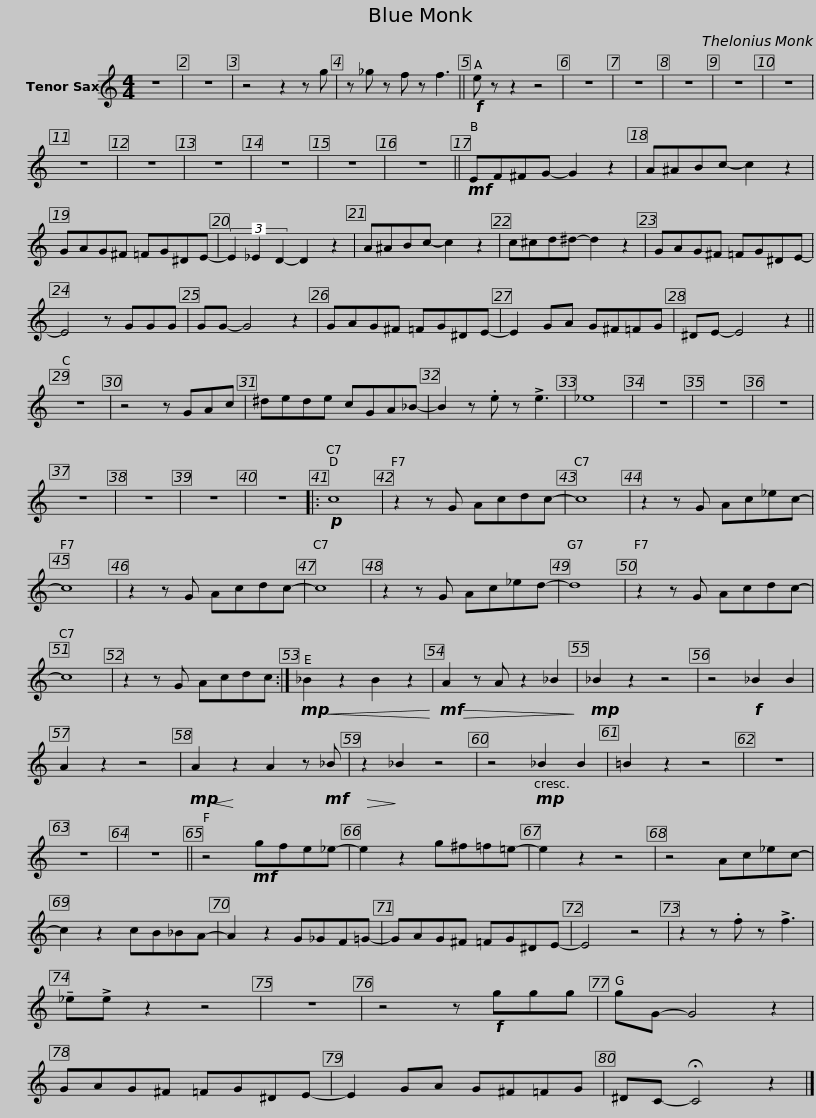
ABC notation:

X:1
L:1/8
M:4/4
I:linebreak $
K:none
V:1 treble transpose=-14
V:1
[K:C] z8 | z8 | z4 z2 z g | z _g z f z f3 ||$!f! e z z2 z4 | %5
 z8 | z8 | z8 | z8 | z8 | %10
 z8 | z8 | z8 | z8 | z8 | %15
 z8 ||$!mf! EF^FG- G2 z2 | A^ABc- c2 z2 | GAG^F =FG^DE- | (3E2 _E2 D2- D2 z2 |$ %20
 A^ABc- c2 z2 | c^cd^d- d2 z2 | GAG^F =FG^DE- | E4 z GGG |$ GG- G4 z2 | %25
 GAG^F =FG^DE- | E2 GA G^F=FG | ^DE- E4 z2 ||$ z8 | z4 z GAc | %30
 ^dede cGA_B- | B2 z .e z !>!e3 | _e8 | z8 | z8 | %35
 z8 | z8 | z8 | z8 | z8 |:$ %40
!p! c8 | z2 z G Acdc- | c8 | z2 z G Ac_ec- |$ c8 | %45
 z2 z G Acdc- | c8 | z2 z G Ac_ed- |$ d8 | z2 z G Acdc- | %50
 c8 | z2 z G Acdc :|$!mp!!<(! _B2 z2 B2 z2!<)! |!mf!!>(! A2 z A z2 _B2!>)! |!mp! _B2 z2 z4 | %55
 z4!f! _B2 B2 |$ A2 z2 z4 |!mp!!<(! A2!<)! z2 A2 z!mf! _B |!>(! z2!>)! _B2 z4 | z4!mp! _B2 B2 |$ %60
 =B2 z2 z4 | z8 | z8 | z8 ||$ z4!mf! gfe_e- | %65
 e2 z2 g^f=f=e- | e2 z2 z4 | z4 Ac_ec- |$ c2 z2 cB_BA- | A2 z2 G_GF=G- | %70
 GAG^F =FG^DE- | E4 z4 |$ z2 z .f z !>!f3 | !tenuto!_e!>!e z2 z4 | z8 | %75
 z4 z!f! ggg |$ gG- G4 z2 | GAG^F =FG^DE- | E2 GA G^F=FG | ^DC- !fermata!C4 z2 |] %80
